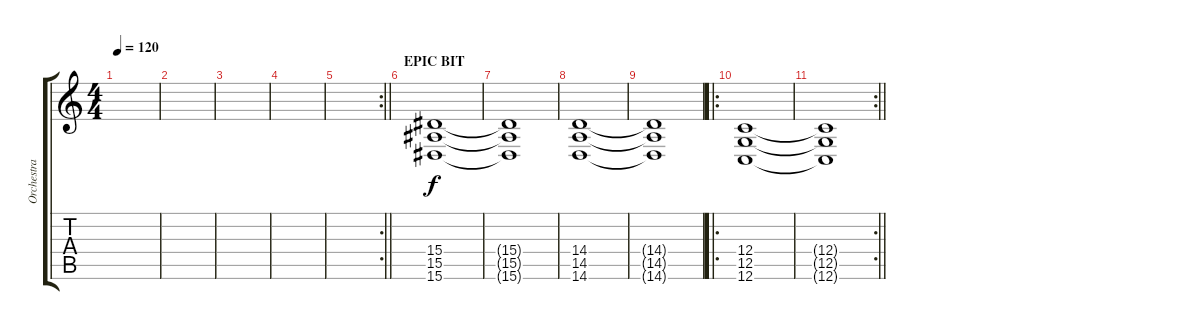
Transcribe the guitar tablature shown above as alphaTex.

\track ("Orchestra" "Orchestra") {instrument orchestrahit}
\staff {score tabs}
\tuning (D4 A3 F3 C3 G2 C2) {hide}
\ts (4 4)
\tempo 120
\clef g2
\ks c
|
|
|
|
\rc 2
\barLineRight lightlight
|
\section ("" "EPIC BIT")
(15.4 15.5 15.6).1 |
(15.4{t} 15.5{t} 15.6{t}).1 |
(14.4 14.5 14.6).1 |
(14.4{t} 14.5{t} 14.6{t}).1 |
\ro
(12.4 12.5 12.6).1 |
\rc 2
\barLineRight lightlight
(12.4{t} 12.5{t} 12.6{t}).1
